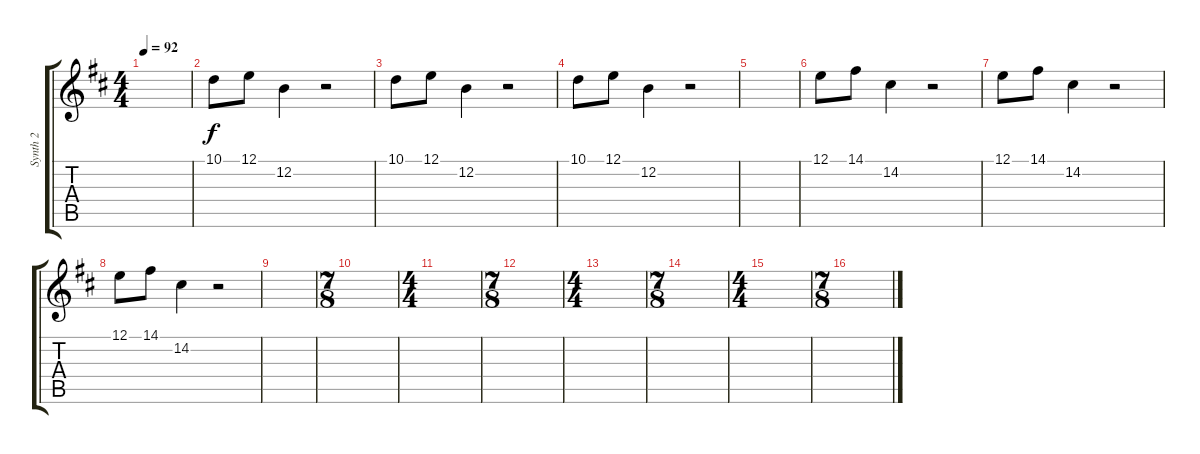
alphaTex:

\track ("Synth 2" "Synth 2") {instrument pad3polysynth}
\staff {score tabs}
\tuning (E4 B3 G3 D3 A2 E2) {hide}
\ts (4 4)
\tempo 92
\clef g2
\ks d
|
10.1.8 12.1.8 12.2.4 r.2 |
10.1.8 12.1.8 12.2.4 r.2 |
10.1.8 12.1.8 12.2.4 r.2 |
|
12.1.8 14.1.8 14.2.4 r.2 |
12.1.8 14.1.8 14.2.4 r.2 |
12.1.8 14.1.8 14.2.4 r.2 |
|
\ts (7 8)
|
\ts (4 4)
|
\ts (7 8)
|
\ts (4 4)
|
\ts (7 8)
|
\ts (4 4)
|
\ts (7 8)
